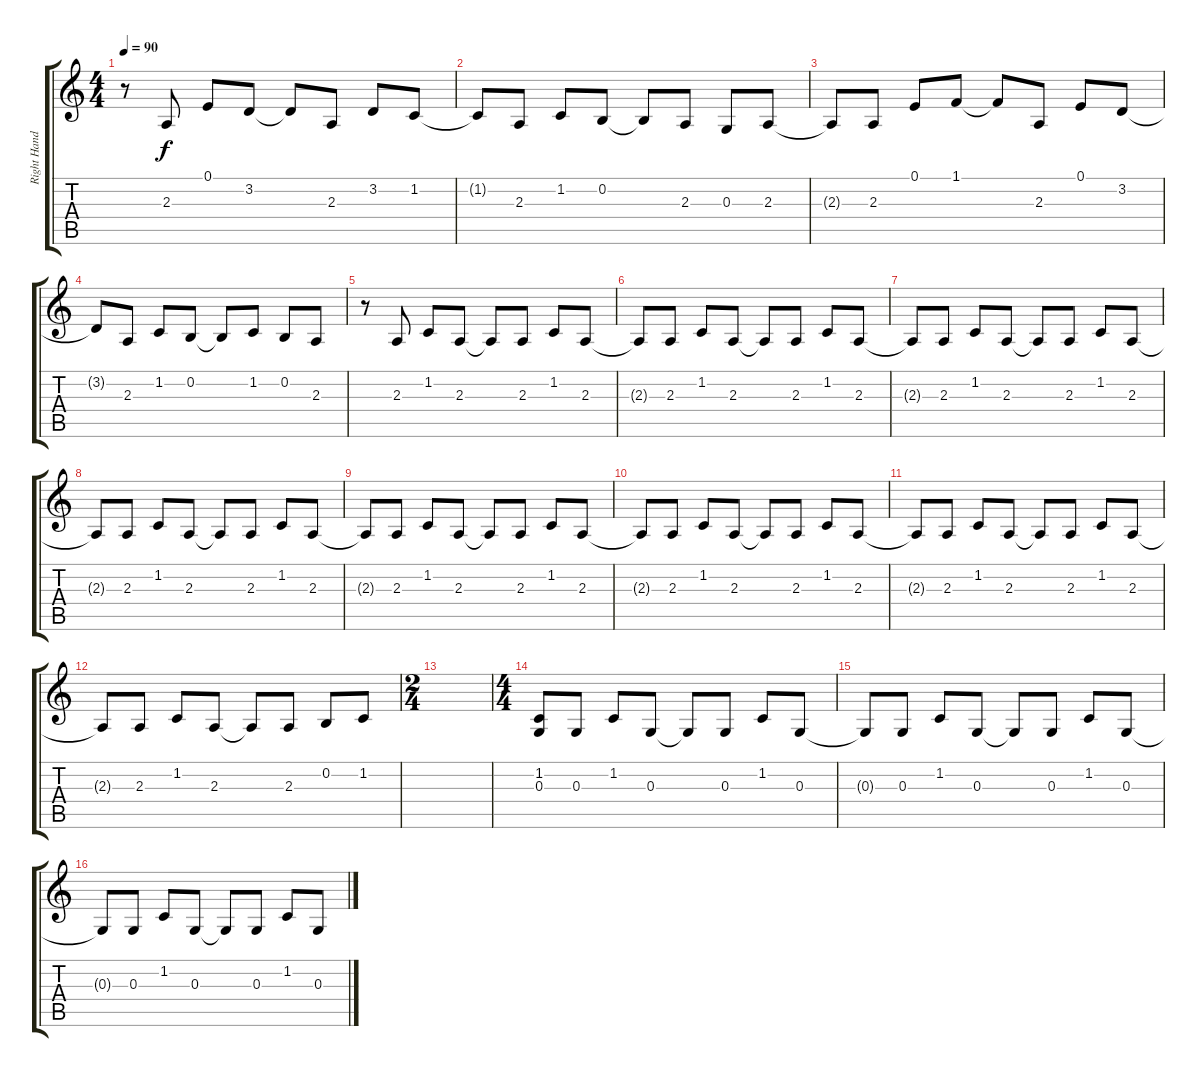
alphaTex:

\track ("Right Hand" "Right Hand") {instrument acousticgrandpiano}
\staff {score tabs}
\tuning (E4 B3 G3 D3 A2 E2) {hide}
\ts (4 4)
\tempo 90
\clef g2
\ks c
r.8{dy f instrument acousticgrandpiano} 2.3.8 0.1.8 3.2.8 3.2{t}.8 2.3.8 3.2.8 1.2.8 |
1.2{t}.8 2.3.8 1.2.8 0.2.8 0.2{t}.8 2.3.8 0.3.8 2.3.8 |
2.3{t}.8 2.3.8 0.1.8 1.1.8 1.1{t}.8 2.3.8 0.1.8 3.2.8 |
3.2{t}.8 2.3.8 1.2.8 0.2.8 0.2{t}.8 1.2.8 0.2.8 2.3.8 |
r.8 2.3.8 1.2.8 2.3.8 2.3{t}.8 2.3.8 1.2.8 2.3.8 |
2.3{t}.8 2.3.8 1.2.8 2.3.8 2.3{t}.8 2.3.8 1.2.8 2.3.8 |
2.3{t}.8 2.3.8 1.2.8 2.3.8 2.3{t}.8 2.3.8 1.2.8 2.3.8 |
2.3{t}.8 2.3.8 1.2.8 2.3.8 2.3{t}.8 2.3.8 1.2.8 2.3.8 |
2.3{t}.8 2.3.8 1.2.8 2.3.8 2.3{t}.8 2.3.8 1.2.8 2.3.8 |
2.3{t}.8 2.3.8 1.2.8 2.3.8 2.3{t}.8 2.3.8 1.2.8 2.3.8 |
2.3{t}.8 2.3.8 1.2.8 2.3.8 2.3{t}.8 2.3.8 1.2.8 2.3.8 |
2.3{t}.8 2.3.8 1.2.8 2.3.8 2.3{t}.8 2.3.8 0.2.8 1.2.8 |
\ts (2 4)
|
\ts (4 4)
(1.2 0.3).8 0.3.8 1.2.8 0.3.8 0.3{t}.8 0.3.8 1.2.8 0.3.8 |
0.3{t}.8 0.3.8 1.2.8 0.3.8 0.3{t}.8 0.3.8 1.2.8 0.3.8 |
0.3{t}.8 0.3.8 1.2.8 0.3.8 0.3{t}.8 0.3.8 1.2.8 0.3.8
